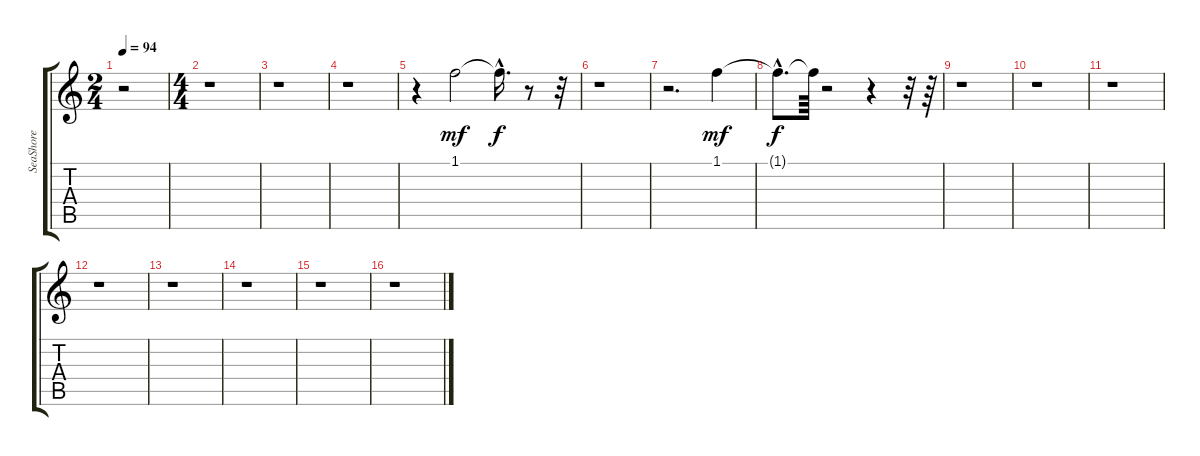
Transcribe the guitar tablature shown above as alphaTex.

\track ("SeaShore" "SeaShore") {instrument acousticbass}
\staff {score tabs}
\tuning (E4 B3 G3 D3 A2 E2) {hide}
\ts (2 4)
\tempo 94
\clef g2
\ks c
r.2{dy mf instrument acousticbass} |
\ts (4 4)
r.1 |
r.1 |
r.1 |
r.4 1.1.2 1.1{hac t}.16{d dy f} r.8 r.32 |
r.1 |
r.2{d} 1.1.4{dy mf} |
1.1{hac t}.8{d dy f} 1.1{t}.64 r.2 r.4 r.32 r.64 |
r.1 |
r.1 |
r.1 |
r.1 |
r.1 |
r.1 |
r.1 |
r.1
